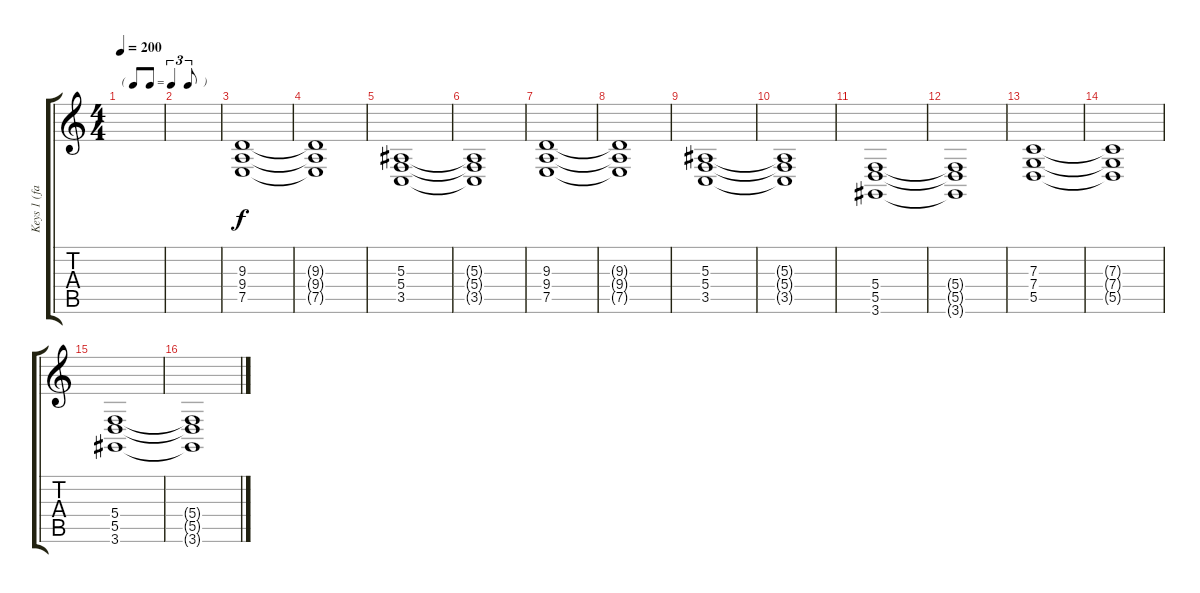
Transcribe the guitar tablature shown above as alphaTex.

\track ("Keys 1 (faggot 1)" "Keys 1 (fa") {instrument stringensemble1}
\staff {score tabs}
\tuning (F4 C4 F3 C3 A2 F2) {hide}
\ts (4 4)
\tf triplet8th
\tempo 200
\clef g2
\ks c
|
|
(9.3 9.4 7.5).1 |
(9.3{t} 9.4{t} 7.5{t}).1 |
(5.3 5.4 3.5).1 |
(5.3{t} 5.4{t} 3.5{t}).1 |
(9.3 9.4 7.5).1 |
(9.3{t} 9.4{t} 7.5{t}).1 |
(5.3 5.4 3.5).1 |
(5.3{t} 5.4{t} 3.5{t}).1 |
(5.4 5.5 3.6).1 |
(5.4{t} 5.5{t} 3.6{t}).1 |
(7.3 7.4 5.5).1 |
(7.3{t} 7.4{t} 5.5{t}).1 |
(5.4 5.5 3.6).1 |
(5.4{t} 5.5{t} 3.6{t}).1
